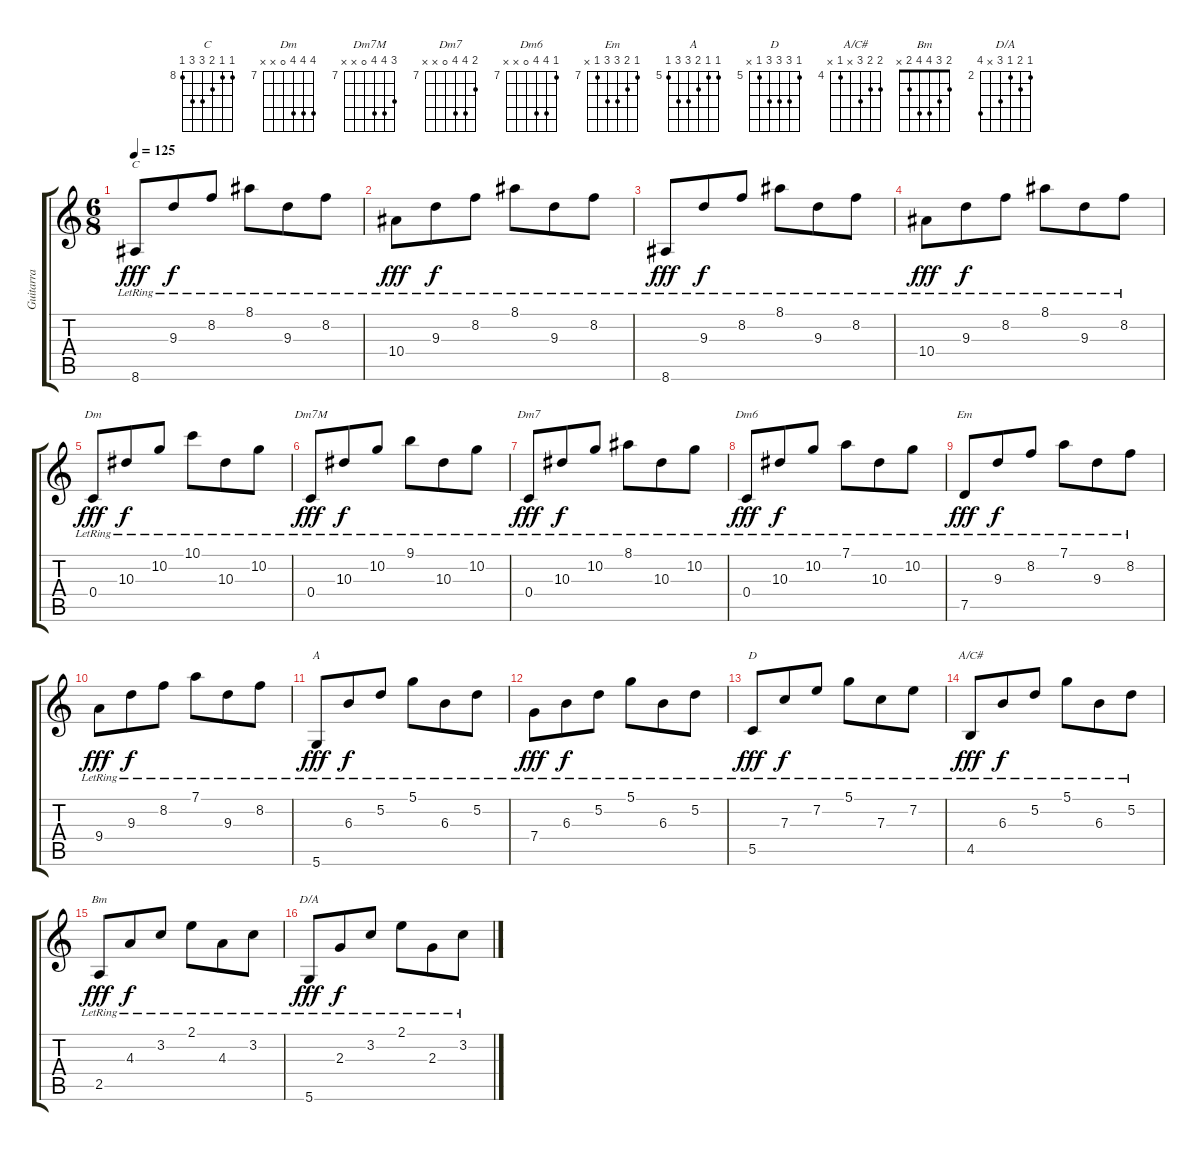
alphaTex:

\track ("Guitarra" "Guitarra") {instrument acousticguitarnylon}
\staff {score tabs}
\tuning (D4 A3 F3 C3 G2 D2) {hide}
\chord ("C" 8 8 9 10 10 8) {firstfret 8}
\chord ("Dm" 10 10 10 0 x x) {firstfret 7}
\chord ("Dm7M" 9 10 10 0 x x) {firstfret 7}
\chord ("Dm7" 8 10 10 0 x x) {firstfret 7}
\chord ("Dm6" 7 10 10 0 x x) {firstfret 7}
\chord ("Em" 7 8 9 9 7 x) {firstfret 7}
\chord ("A" 5 5 6 7 7 5) {firstfret 5}
\chord ("D" 5 7 7 7 5 x) {firstfret 5}
\chord ("A/C#" 5 5 6 x 4 x) {firstfret 4}
\chord ("Bm" 2 3 4 4 2 x)
\chord ("D/A" 2 3 2 4 x 5) {firstfret 2}
\ts (6 8)
\tempo 125
\clef g2
\ks c
8.6{lr}.8{ch "C" dy fff} 9.3{lr}.8{dy f} 8.2{lr}.8 8.1{lr}.8 9.3{lr}.8 8.2{lr}.8 |
10.4{lr}.8{dy fff} 9.3{lr}.8{dy f} 8.2{lr}.8 8.1{lr}.8 9.3{lr}.8 8.2{lr}.8 |
8.6{lr}.8{dy fff} 9.3{lr}.8{dy f} 8.2{lr}.8 8.1{lr}.8 9.3{lr}.8 8.2{lr}.8 |
10.4{lr}.8{dy fff} 9.3{lr}.8{dy f} 8.2{lr}.8 8.1{lr}.8 9.3{lr}.8 8.2{lr}.8 |
0.4{lr}.8{ch "Dm" dy fff} 10.3{lr}.8{dy f} 10.2{lr}.8 10.1{lr}.8 10.3{lr}.8 10.2{lr}.8 |
0.4{lr}.8{ch "Dm7M" dy fff} 10.3{lr}.8{dy f} 10.2{lr}.8 9.1{lr}.8 10.3{lr}.8 10.2{lr}.8 |
0.4{lr}.8{ch "Dm7" dy fff} 10.3{lr}.8{dy f} 10.2{lr}.8 8.1{lr}.8 10.3{lr}.8 10.2{lr}.8 |
0.4{lr}.8{ch "Dm6" dy fff} 10.3{lr}.8{dy f} 10.2{lr}.8 7.1{lr}.8 10.3{lr}.8 10.2{lr}.8 |
7.5{lr}.8{ch "Em" dy fff} 9.3{lr}.8{dy f} 8.2{lr}.8 7.1{lr}.8 9.3{lr}.8 8.2{lr}.8 |
9.4{lr}.8{dy fff} 9.3{lr}.8{dy f} 8.2{lr}.8 7.1{lr}.8 9.3{lr}.8 8.2{lr}.8 |
5.6{lr}.8{ch "A" dy fff} 6.3{lr}.8{dy f} 5.2{lr}.8 5.1{lr}.8 6.3{lr}.8 5.2{lr}.8 |
7.4{lr}.8{dy fff} 6.3{lr}.8{dy f} 5.2{lr}.8 5.1{lr}.8 6.3{lr}.8 5.2{lr}.8 |
5.5{lr}.8{ch "D" dy fff} 7.3{lr}.8{dy f} 7.2{lr}.8 5.1{lr}.8 7.3{lr}.8 7.2{lr}.8 |
4.5{lr}.8{ch "A/C#" dy fff} 6.3{lr}.8{dy f} 5.2{lr}.8 5.1{lr}.8 6.3{lr}.8 5.2{lr}.8 |
2.5{lr}.8{ch "Bm" dy fff} 4.3{lr}.8{dy f} 3.2{lr}.8 2.1{lr}.8 4.3{lr}.8 3.2{lr}.8 |
5.6{lr}.8{ch "D/A" dy fff} 2.3{lr}.8{dy f} 3.2{lr}.8 2.1{lr}.8 2.3{lr}.8 3.2{lr}.8
